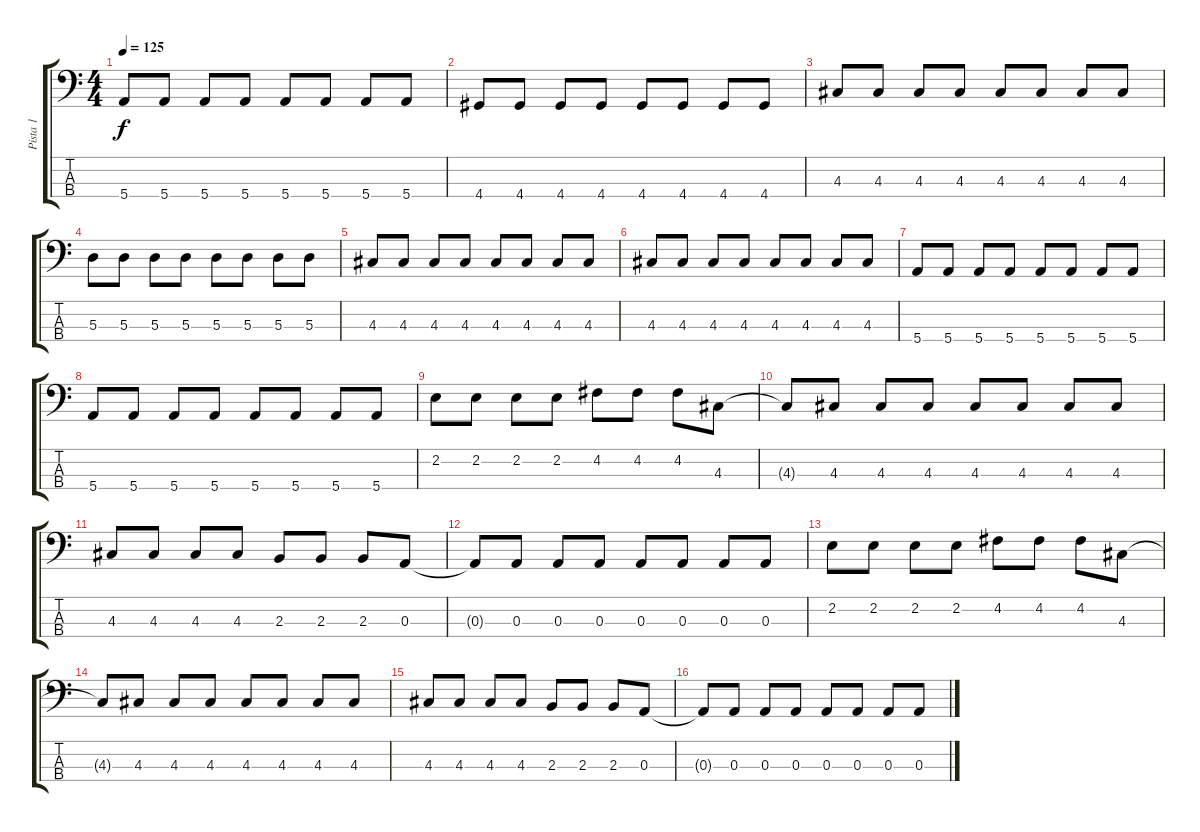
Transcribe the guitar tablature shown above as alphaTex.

\track ("Pista 1" "Pista 1") {instrument electricbasspick}
\staff {score tabs}
\tuning (G2 D2 A1 E1) {hide}
\ts (4 4)
\tempo 125
\clef f4
\ks c
5.4.8{dy f} 5.4.8 5.4.8 5.4.8 5.4.8 5.4.8 5.4.8 5.4.8 |
4.4.8 4.4.8 4.4.8 4.4.8 4.4.8 4.4.8 4.4.8 4.4.8 |
4.3.8 4.3.8 4.3.8 4.3.8 4.3.8 4.3.8 4.3.8 4.3.8 |
5.3.8 5.3.8 5.3.8 5.3.8 5.3.8 5.3.8 5.3.8 5.3.8 |
4.3.8 4.3.8 4.3.8 4.3.8 4.3.8 4.3.8 4.3.8 4.3.8 |
4.3.8 4.3.8 4.3.8 4.3.8 4.3.8 4.3.8 4.3.8 4.3.8 |
5.4.8 5.4.8 5.4.8 5.4.8 5.4.8 5.4.8 5.4.8 5.4.8 |
5.4.8 5.4.8 5.4.8 5.4.8 5.4.8 5.4.8 5.4.8 5.4.8 |
2.2.8 2.2.8 2.2.8 2.2.8 4.2.8 4.2.8 4.2.8 4.3.8 |
4.3{t}.8 4.3.8 4.3.8 4.3.8 4.3.8 4.3.8 4.3.8 4.3.8 |
4.3.8 4.3.8 4.3.8 4.3.8 2.3.8 2.3.8 2.3.8 0.3.8 |
0.3{t}.8 0.3.8 0.3.8 0.3.8 0.3.8 0.3.8 0.3.8 0.3.8 |
2.2.8 2.2.8 2.2.8 2.2.8 4.2.8 4.2.8 4.2.8 4.3.8 |
4.3{t}.8 4.3.8 4.3.8 4.3.8 4.3.8 4.3.8 4.3.8 4.3.8 |
4.3.8 4.3.8 4.3.8 4.3.8 2.3.8 2.3.8 2.3.8 0.3.8 |
0.3{t}.8 0.3.8 0.3.8 0.3.8 0.3.8 0.3.8 0.3.8 0.3.8
